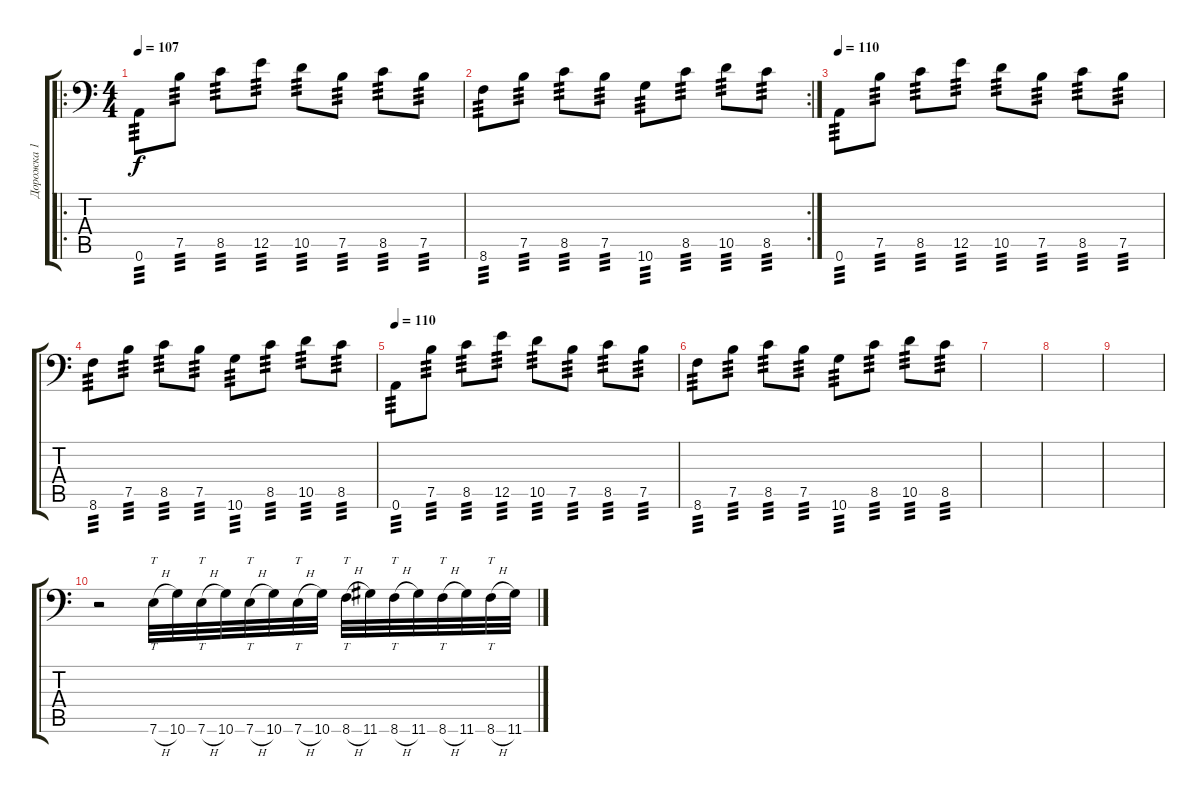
\track ("Дорожка 1" "Дорожка 1") {instrument distortionguitar}
\staff {score tabs}
\tuning (B3 Gb3 D3 A2 E2 A1) {hide}
\ro
\ts (4 4)
\tempo 110
\tempo 107
\clef f4
\ks c
0.6.8{tp 3 dy f} 7.5.8{tp 3} 8.5.8{tp 3} 12.5.8{tp 3} 10.5.8{tp 3} 7.5.8{tp 3} 8.5.8{tp 3} 7.5.8{tp 3} |
\rc 2
8.6.8{tp 3} 7.5.8{tp 3} 8.5.8{tp 3} 7.5.8{tp 3} 10.6.8{tp 3} 8.5.8{tp 3} 10.5.8{tp 3} 8.5.8{tp 3} |
\tempo 110
0.6.8{tp 3} 7.5.8{tp 3} 8.5.8{tp 3} 12.5.8{tp 3} 10.5.8{tp 3} 7.5.8{tp 3} 8.5.8{tp 3} 7.5.8{tp 3} |
8.6.8{tp 3} 7.5.8{tp 3} 8.5.8{tp 3} 7.5.8{tp 3} 10.6.8{tp 3} 8.5.8{tp 3} 10.5.8{tp 3} 8.5.8{tp 3} |
\tempo 110
0.6.8{tp 3} 7.5.8{tp 3} 8.5.8{tp 3} 12.5.8{tp 3} 10.5.8{tp 3} 7.5.8{tp 3} 8.5.8{tp 3} 7.5.8{tp 3} |
8.6.8{tp 3} 7.5.8{tp 3} 8.5.8{tp 3} 7.5.8{tp 3} 10.6.8{tp 3} 8.5.8{tp 3} 10.5.8{tp 3} 8.5.8{tp 3} |
|
|
|
r.2 7.6{h}.32{tt} 10.6.32 7.6{h}.32{tt} 10.6.32 7.6{h}.32{tt} 10.6.32 7.6{h}.32{tt} 10.6.32 8.6{h}.32{tt} 11.6.32 8.6{h}.32{tt} 11.6.32 8.6{h}.32{tt} 11.6.32 8.6{h}.32{tt} 11.6.32
